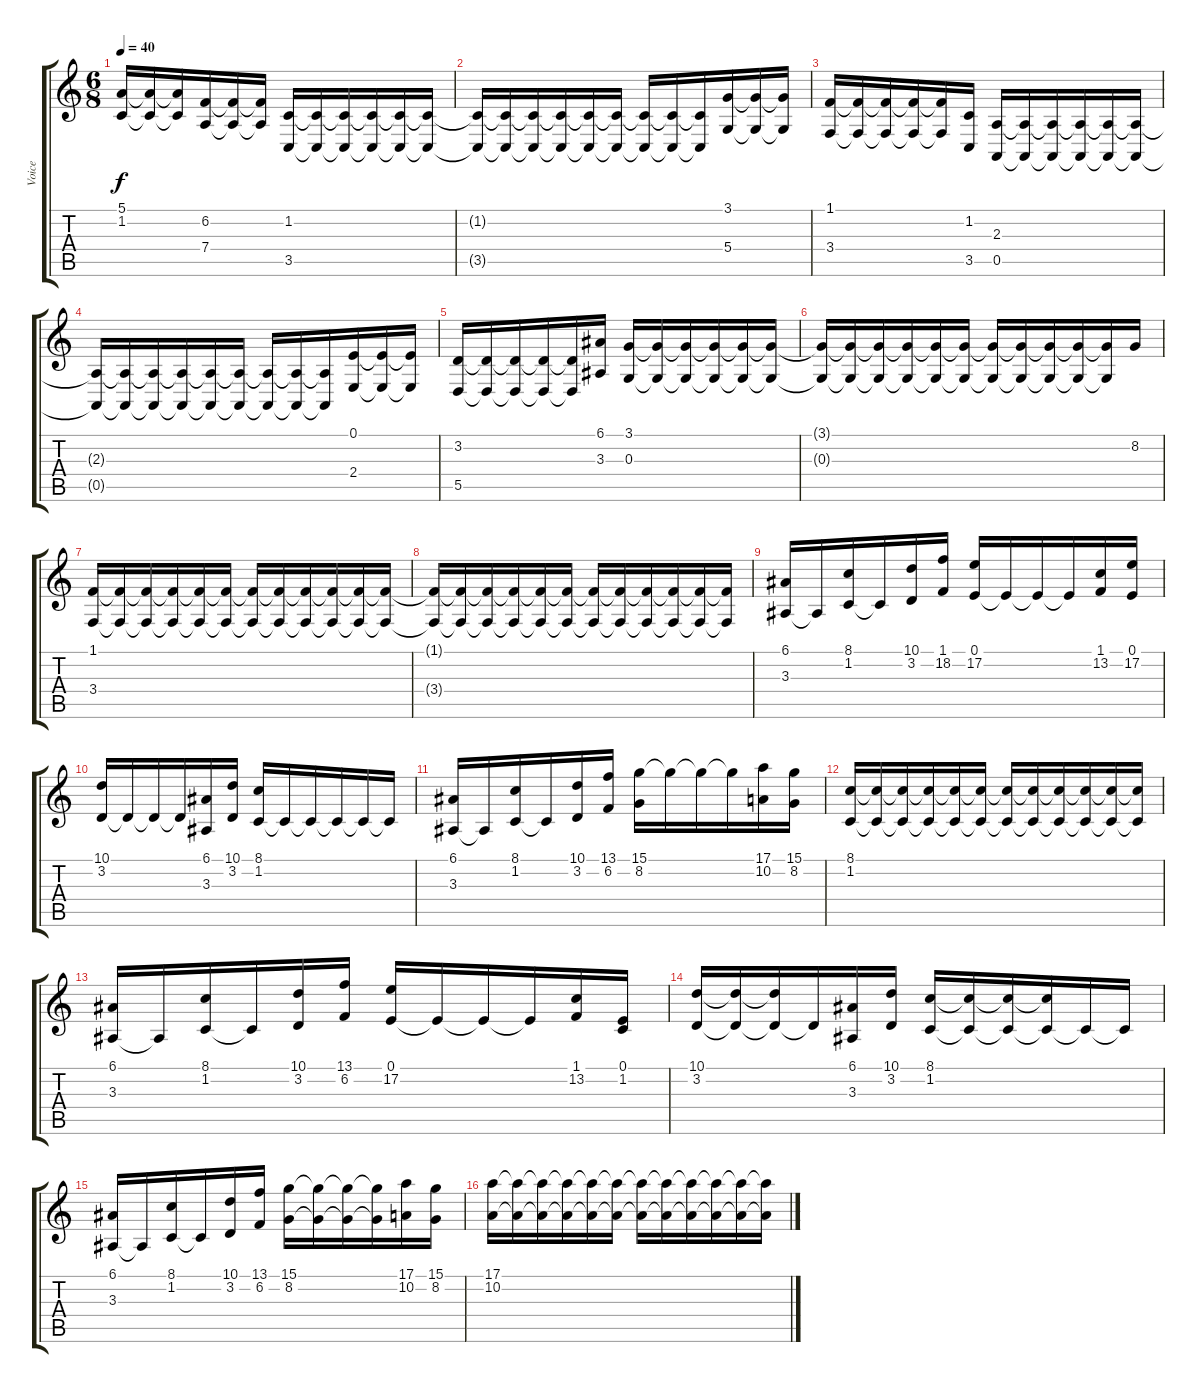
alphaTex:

\track ("Voice" "Voice") {instrument stringensemble1}
\staff {score tabs}
\tuning (E4 B3 G3 D3 A2 E2) {hide}
\ts (6 8)
\tempo 40
\clef g2
\ks c
(5.1 1.2).16{dy f} (5.1{t} 1.2{t}).16 (5.1{t} 1.2{t}).16 (6.2 7.4).16 (6.2{t} 7.4{t}).16 (6.2{t} 7.4{t}).16 (1.2 3.5).16 (1.2{t} 3.5{t}).16 (1.2{t} 3.5{t}).16 (1.2{t} 3.5{t}).16 (1.2{t} 3.5{t}).16 (1.2{t} 3.5{t}).16 |
(1.2{t} 3.5{t}).16 (1.2{t} 3.5{t}).16 (1.2{t} 3.5{t}).16 (1.2{t} 3.5{t}).16 (1.2{t} 3.5{t}).16 (1.2{t} 3.5{t}).16 (1.2{t} 3.5{t}).16 (1.2{t} 3.5{t}).16 (1.2{t} 3.5{t}).16 (3.1 5.4).16 (3.1{t} 5.4{t}).16 (3.1{t} 5.4{t}).16 |
(1.1 3.4).16 (1.1{t} 3.4{t}).16 (1.1{t} 3.4{t}).16 (1.1{t} 3.4{t}).16 (1.1{t} 3.4{t}).16 (1.2 3.5).16 (2.3 0.5).16 (2.3{t} 0.5{t}).16 (2.3{t} 0.5{t}).16 (2.3{t} 0.5{t}).16 (2.3{t} 0.5{t}).16 (2.3{t} 0.5{t}).16 |
(2.3{t} 0.5{t}).16 (2.3{t} 0.5{t}).16 (2.3{t} 0.5{t}).16 (2.3{t} 0.5{t}).16 (2.3{t} 0.5{t}).16 (2.3{t} 0.5{t}).16 (2.3{t} 0.5{t}).16 (2.3{t} 0.5{t}).16 (2.3{t} 0.5{t}).16 (0.1 2.4).16 (0.1{t} 2.4{t}).16 (0.1{t} 2.4{t}).16 |
(3.2 5.5).16 (3.2{t} 5.5{t}).16 (3.2{t} 5.5{t}).16 (3.2{t} 5.5{t}).16 (3.2{t} 5.5{t}).16 (6.1 3.3).16 (3.1 0.3).16 (3.1{t} 0.3{t}).16 (3.1{t} 0.3{t}).16 (3.1{t} 0.3{t}).16 (3.1{t} 0.3{t}).16 (3.1{t} 0.3{t}).16 |
(3.1{t} 0.3{t}).16 (3.1{t} 0.3{t}).16 (3.1{t} 0.3{t}).16 (3.1{t} 0.3{t}).16 (3.1{t} 0.3{t}).16 (3.1{t} 0.3{t}).16 (3.1{t} 0.3{t}).16 (3.1{t} 0.3{t}).16 (3.1{t} 0.3{t}).16 (3.1{t} 0.3{t}).16 (3.1{t} 0.3{t}).16 8.2.16 |
(1.1 3.4).16 (1.1{t} 3.4{t}).16 (1.1{t} 3.4{t}).16 (1.1{t} 3.4{t}).16 (1.1{t} 3.4{t}).16 (1.1{t} 3.4{t}).16 (1.1{t} 3.4{t}).16 (1.1{t} 3.4{t}).16 (1.1{t} 3.4{t}).16 (1.1{t} 3.4{t}).16 (1.1{t} 3.4{t}).16 (1.1{t} 3.4{t}).16 |
(1.1{t} 3.4{t}).16 (1.1{t} 3.4{t}).16 (1.1{t} 3.4{t}).16 (1.1{t} 3.4{t}).16 (1.1{t} 3.4{t}).16 (1.1{t} 3.4{t}).16 (1.1{t} 3.4{t}).16 (1.1{t} 3.4{t}).16 (1.1{t} 3.4{t}).16 (1.1{t} 3.4{t}).16 (1.1{t} 3.4{t}).16 (1.1{t} 3.4{t}).16 |
(6.1 3.3).16 3.3{t}.16 (8.1 1.2).16 1.2{t}.16 (10.1 3.2).16 (1.1 18.2).16 (0.1 17.2).16 0.1{t}.16 0.1{t}.16 0.1{t}.16 (1.1 13.2).16 (0.1 17.2).16 |
(10.1 3.2).16 3.2{t}.16 3.2{t}.16 3.2{t}.16 (6.1 3.3).16 (10.1 3.2).16 (8.1 1.2).16 1.2{t}.16 1.2{t}.16 1.2{t}.16 1.2{t}.16 1.2{t}.16 |
(6.1 3.3).16 3.3{t}.16 (8.1 1.2).16 1.2{t}.16 (10.1 3.2).16 (13.1 6.2).16 (15.1 8.2).16 15.1{t}.16 15.1{t}.16 15.1{t}.16 (17.1 10.2).16 (15.1 8.2).16 |
(8.1 1.2).16 (8.1{t} 1.2{t}).16 (8.1{t} 1.2{t}).16 (8.1{t} 1.2{t}).16 (8.1{t} 1.2{t}).16 (8.1{t} 1.2{t}).16 (8.1{t} 1.2{t}).16 (8.1{t} 1.2{t}).16 (8.1{t} 1.2{t}).16 (8.1{t} 1.2{t}).16 (8.1{t} 1.2{t}).16 (8.1{t} 1.2{t}).16 |
(6.1 3.3).16 3.3{t}.16 (8.1 1.2).16 1.2{t}.16 (10.1 3.2).16 (13.1 6.2).16 (0.1 17.2).16 0.1{t}.16 0.1{t}.16 0.1{t}.16 (1.1 13.2).16 (0.1 1.2).16 |
(10.1 3.2).16 (10.1{t} 3.2{t}).16 (10.1{t} 3.2{t}).16 3.2{t}.16 (6.1 3.3).16 (10.1 3.2).16 (8.1 1.2).16 (8.1{t} 1.2{t}).16 (8.1{t} 1.2{t}).16 (8.1{t} 1.2{t}).16 1.2{t}.16 1.2{t}.16 |
(6.1 3.3).16 3.3{t}.16 (8.1 1.2).16 1.2{t}.16 (10.1 3.2).16 (13.1 6.2).16 (15.1 8.2).16 (15.1{t} 8.2{t}).16 (15.1{t} 8.2{t}).16 (15.1{t} 8.2{t}).16 (17.1 10.2).16 (15.1 8.2).16 |
(17.1 10.2).16 (17.1{t} 10.2{t}).16 (17.1{t} 10.2{t}).16 (17.1{t} 10.2{t}).16 (17.1{t} 10.2{t}).16 (17.1{t} 10.2{t}).16 (17.1{t} 10.2{t}).16 (17.1{t} 10.2{t}).16 (17.1{t} 10.2{t}).16 (17.1{t} 10.2{t}).16 (17.1{t} 10.2{t}).16 (17.1{t} 10.2{t}).16
